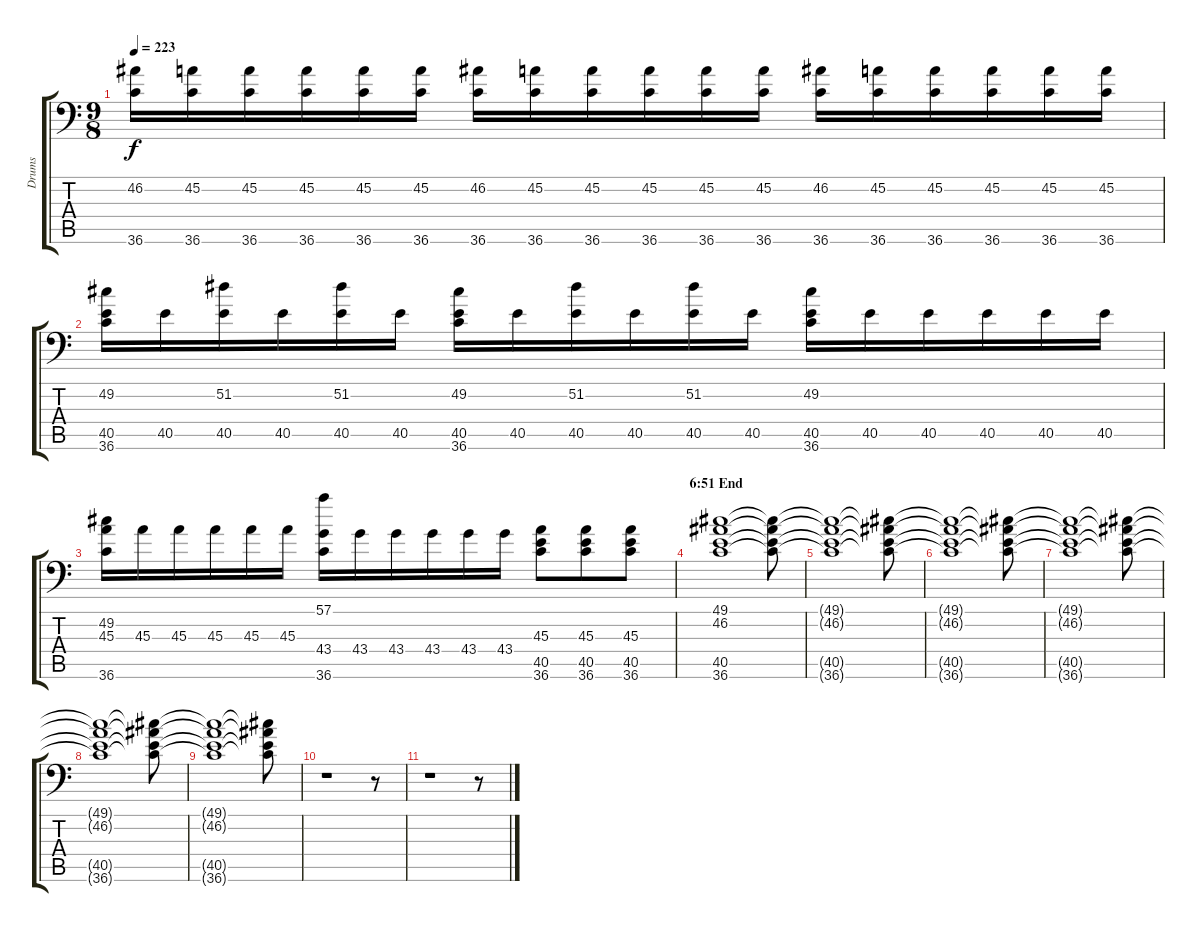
\track ("Drums" "Drums") {instrument acousticgrandpiano}
\staff {score tabs}
\tuning (C-1 C-1 C-1 C-1 C-1 C-1) {hide}
\ts (9 8)
\tempo 223
\clef f4
\ks c
(46.2 36.6).16{dy f} (45.2 36.6).16 (45.2 36.6).16 (45.2 36.6).16 (45.2 36.6).16 (45.2 36.6).16 (46.2 36.6).16 (45.2 36.6).16 (45.2 36.6).16 (45.2 36.6).16 (45.2 36.6).16 (45.2 36.6).16 (46.2 36.6).16 (45.2 36.6).16 (45.2 36.6).16 (45.2 36.6).16 (45.2 36.6).16 (45.2 36.6).16 |
(49.2 40.5 36.6).16 40.5.16 (51.2 40.5).16 40.5.16 (51.2 40.5).16 40.5.16 (49.2 40.5 36.6).16 40.5.16 (51.2 40.5).16 40.5.16 (51.2 40.5).16 40.5.16 (49.2 40.5 36.6).16 40.5.16 40.5.16 40.5.16 40.5.16 40.5.16 |
(49.2 45.3 36.6).16 45.3.16 45.3.16 45.3.16 45.3.16 45.3.16 (57.1 43.4 36.6).16 43.4.16 43.4.16 43.4.16 43.4.16 43.4.16 (45.3 40.5 36.6).8 (45.3 40.5 36.6).8 (45.3 40.5 36.6).8 |
\section ("" "6:51 End")
(49.1 46.2 40.5 36.6).1 (49.1{t} 46.2{t} 40.5{t} 36.6{t}).8 |
(49.1{t} 46.2{t} 40.5{t} 36.6{t}).1 (49.1{t} 46.2{t} 40.5{t} 36.6{t}).8 |
(49.1{t} 46.2{t} 40.5{t} 36.6{t}).1 (49.1{t} 46.2{t} 40.5{t} 36.6{t}).8 |
(49.1{t} 46.2{t} 40.5{t} 36.6{t}).1 (49.1{t} 46.2{t} 40.5{t} 36.6{t}).8 |
(49.1{t} 46.2{t} 40.5{t} 36.6{t}).1 (49.1{t} 46.2{t} 40.5{t} 36.6{t}).8 |
(49.1{t} 46.2{t} 40.5{t} 36.6{t}).1 (49.1{t} 46.2{t} 40.5{t} 36.6{t}).8 |
r.1 r.8 |
r.1 r.8
